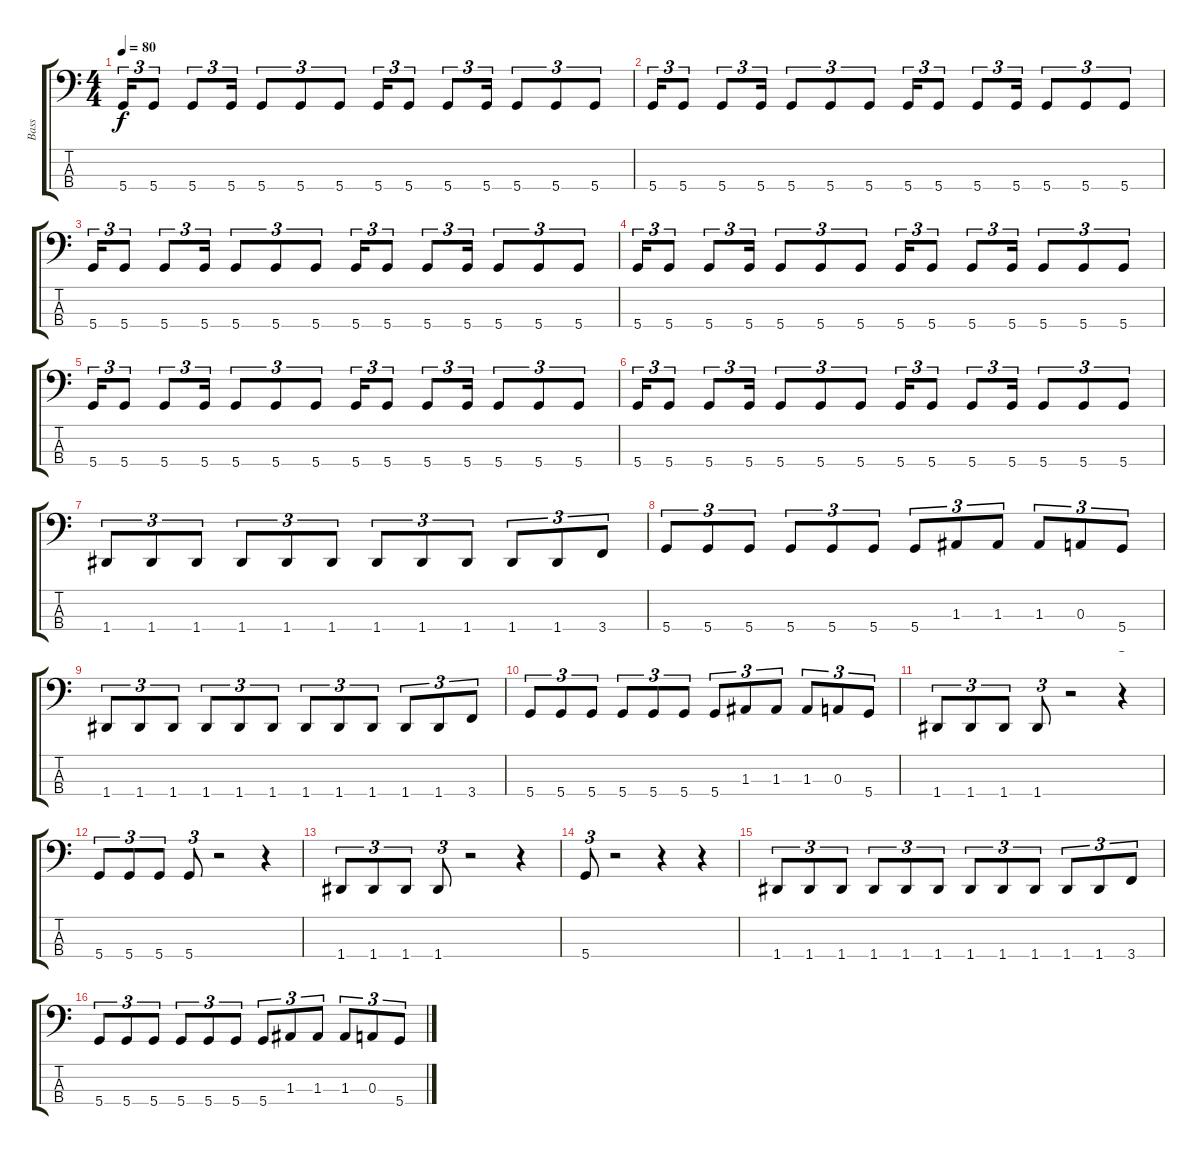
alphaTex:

\track ("Bass" "Bass") {instrument electricbasspick}
\staff {score tabs}
\tuning (G2 D2 A1 D1) {hide}
\ts (4 4)
\tempo 80
\clef f4
\ks c
5.4.16{tu (3 2) dy f} 5.4.8{tu (3 2)} 5.4.8{tu (3 2)} 5.4.16{tu (3 2)} 5.4.8{tu (3 2)} 5.4.8{tu (3 2)} 5.4.8{tu (3 2)} 5.4.16{tu (3 2)} 5.4.8{tu (3 2)} 5.4.8{tu (3 2)} 5.4.16{tu (3 2)} 5.4.8{tu (3 2)} 5.4.8{tu (3 2)} 5.4.8{tu (3 2)} |
5.4.16{tu (3 2)} 5.4.8{tu (3 2)} 5.4.8{tu (3 2)} 5.4.16{tu (3 2)} 5.4.8{tu (3 2)} 5.4.8{tu (3 2)} 5.4.8{tu (3 2)} 5.4.16{tu (3 2)} 5.4.8{tu (3 2)} 5.4.8{tu (3 2)} 5.4.16{tu (3 2)} 5.4.8{tu (3 2)} 5.4.8{tu (3 2)} 5.4.8{tu (3 2)} |
5.4.16{tu (3 2)} 5.4.8{tu (3 2)} 5.4.8{tu (3 2)} 5.4.16{tu (3 2)} 5.4.8{tu (3 2)} 5.4.8{tu (3 2)} 5.4.8{tu (3 2)} 5.4.16{tu (3 2)} 5.4.8{tu (3 2)} 5.4.8{tu (3 2)} 5.4.16{tu (3 2)} 5.4.8{tu (3 2)} 5.4.8{tu (3 2)} 5.4.8{tu (3 2)} |
5.4.16{tu (3 2)} 5.4.8{tu (3 2)} 5.4.8{tu (3 2)} 5.4.16{tu (3 2)} 5.4.8{tu (3 2)} 5.4.8{tu (3 2)} 5.4.8{tu (3 2)} 5.4.16{tu (3 2)} 5.4.8{tu (3 2)} 5.4.8{tu (3 2)} 5.4.16{tu (3 2)} 5.4.8{tu (3 2)} 5.4.8{tu (3 2)} 5.4.8{tu (3 2)} |
5.4.16{tu (3 2)} 5.4.8{tu (3 2)} 5.4.8{tu (3 2)} 5.4.16{tu (3 2)} 5.4.8{tu (3 2)} 5.4.8{tu (3 2)} 5.4.8{tu (3 2)} 5.4.16{tu (3 2)} 5.4.8{tu (3 2)} 5.4.8{tu (3 2)} 5.4.16{tu (3 2)} 5.4.8{tu (3 2)} 5.4.8{tu (3 2)} 5.4.8{tu (3 2)} |
5.4.16{tu (3 2)} 5.4.8{tu (3 2)} 5.4.8{tu (3 2)} 5.4.16{tu (3 2)} 5.4.8{tu (3 2)} 5.4.8{tu (3 2)} 5.4.8{tu (3 2)} 5.4.16{tu (3 2)} 5.4.8{tu (3 2)} 5.4.8{tu (3 2)} 5.4.16{tu (3 2)} 5.4.8{tu (3 2)} 5.4.8{tu (3 2)} 5.4.8{tu (3 2)} |
1.4.8{tu (3 2)} 1.4.8{tu (3 2)} 1.4.8{tu (3 2)} 1.4.8{tu (3 2)} 1.4.8{tu (3 2)} 1.4.8{tu (3 2)} 1.4.8{tu (3 2)} 1.4.8{tu (3 2)} 1.4.8{tu (3 2)} 1.4.8{tu (3 2)} 1.4.8{tu (3 2)} 3.4.8{tu (3 2)} |
5.4.8{tu (3 2)} 5.4.8{tu (3 2)} 5.4.8{tu (3 2)} 5.4.8{tu (3 2)} 5.4.8{tu (3 2)} 5.4.8{tu (3 2)} 5.4.8{tu (3 2)} 1.3.8{tu (3 2)} 1.3.8{tu (3 2)} 1.3.8{tu (3 2)} 0.3.8{tu (3 2)} 5.4.8{tu (3 2)} |
1.4.8{tu (3 2)} 1.4.8{tu (3 2)} 1.4.8{tu (3 2)} 1.4.8{tu (3 2)} 1.4.8{tu (3 2)} 1.4.8{tu (3 2)} 1.4.8{tu (3 2)} 1.4.8{tu (3 2)} 1.4.8{tu (3 2)} 1.4.8{tu (3 2)} 1.4.8{tu (3 2)} 3.4.8{tu (3 2)} |
5.4.8{tu (3 2)} 5.4.8{tu (3 2)} 5.4.8{tu (3 2)} 5.4.8{tu (3 2)} 5.4.8{tu (3 2)} 5.4.8{tu (3 2)} 5.4.8{tu (3 2)} 1.3.8{tu (3 2)} 1.3.8{tu (3 2)} 1.3.8{tu (3 2)} 0.3.8{tu (3 2)} 5.4.8{tu (3 2)} |
1.4.8{tu (3 2)} 1.4.8{tu (3 2)} 1.4.8{tu (3 2)} 1.4.8{tu (3 2)} r.2 r.4{tu (3 2)} |
5.4.8{tu (3 2)} 5.4.8{tu (3 2)} 5.4.8{tu (3 2)} 5.4.8{tu (3 2)} r.2 r.4{tu (3 2)} |
1.4.8{tu (3 2)} 1.4.8{tu (3 2)} 1.4.8{tu (3 2)} 1.4.8{tu (3 2)} r.2 r.4{tu (3 2)} |
5.4.8{tu (3 2)} r.2 r.4 r.4{tu (3 2)} |
1.4.8{tu (3 2)} 1.4.8{tu (3 2)} 1.4.8{tu (3 2)} 1.4.8{tu (3 2)} 1.4.8{tu (3 2)} 1.4.8{tu (3 2)} 1.4.8{tu (3 2)} 1.4.8{tu (3 2)} 1.4.8{tu (3 2)} 1.4.8{tu (3 2)} 1.4.8{tu (3 2)} 3.4.8{tu (3 2)} |
5.4.8{tu (3 2)} 5.4.8{tu (3 2)} 5.4.8{tu (3 2)} 5.4.8{tu (3 2)} 5.4.8{tu (3 2)} 5.4.8{tu (3 2)} 5.4.8{tu (3 2)} 1.3.8{tu (3 2)} 1.3.8{tu (3 2)} 1.3.8{tu (3 2)} 0.3.8{tu (3 2)} 5.4.8{tu (3 2)}
